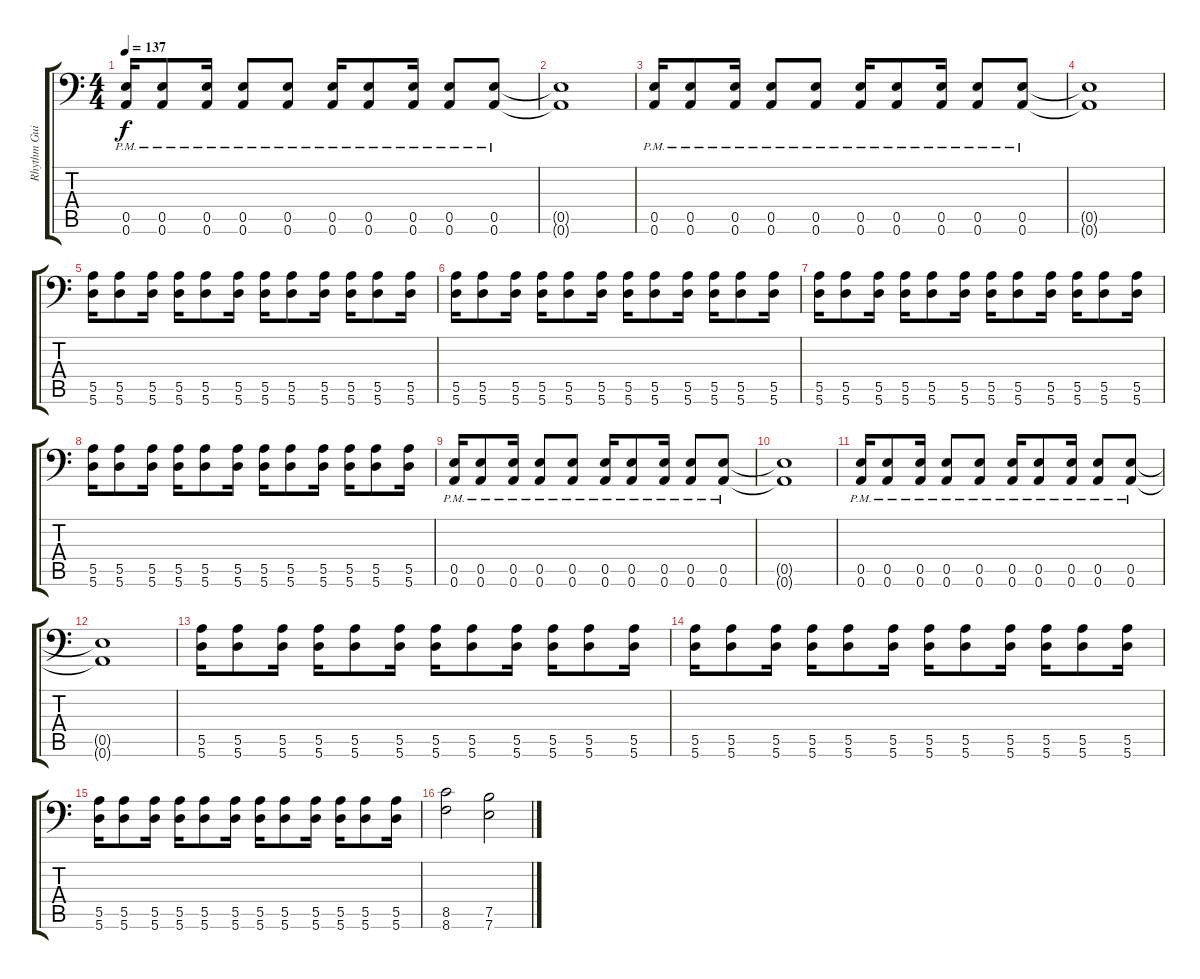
\track ("Rhythm Guitar 2" "Rhythm Gui") {instrument distortionguitar}
\staff {score tabs}
\tuning (B3 Gb3 D3 A2 E2 A1) {hide}
\ts (4 4)
\tempo 137
\clef f4
\ks c
(0.5{pm} 0.6{pm}).16{dy f} (0.5{pm} 0.6{pm}).8 (0.5{pm} 0.6{pm}).16 (0.5{pm} 0.6{pm}).8 (0.5{pm} 0.6{pm}).8 (0.5{pm} 0.6{pm}).16 (0.5{pm} 0.6{pm}).8 (0.5{pm} 0.6{pm}).16 (0.5{pm} 0.6{pm}).8 (0.5{pm} 0.6{pm}).8 |
(0.5{t} 0.6{t}).1 |
(0.5{pm} 0.6{pm}).16 (0.5{pm} 0.6{pm}).8 (0.5{pm} 0.6{pm}).16 (0.5{pm} 0.6{pm}).8 (0.5{pm} 0.6{pm}).8 (0.5{pm} 0.6{pm}).16 (0.5{pm} 0.6{pm}).8 (0.5{pm} 0.6{pm}).16 (0.5{pm} 0.6{pm}).8 (0.5{pm} 0.6{pm}).8 |
(0.5{t} 0.6{t}).1 |
(5.5 5.6).16 (5.5 5.6).8 (5.5 5.6).16 (5.5 5.6).16 (5.5 5.6).8 (5.5 5.6).16 (5.5 5.6).16 (5.5 5.6).8 (5.5 5.6).16 (5.5 5.6).16 (5.5 5.6).8 (5.5 5.6).16 |
(5.5 5.6).16 (5.5 5.6).8 (5.5 5.6).16 (5.5 5.6).16 (5.5 5.6).8 (5.5 5.6).16 (5.5 5.6).16 (5.5 5.6).8 (5.5 5.6).16 (5.5 5.6).16 (5.5 5.6).8 (5.5 5.6).16 |
(5.5 5.6).16 (5.5 5.6).8 (5.5 5.6).16 (5.5 5.6).16 (5.5 5.6).8 (5.5 5.6).16 (5.5 5.6).16 (5.5 5.6).8 (5.5 5.6).16 (5.5 5.6).16 (5.5 5.6).8 (5.5 5.6).16 |
(5.5 5.6).16 (5.5 5.6).8 (5.5 5.6).16 (5.5 5.6).16 (5.5 5.6).8 (5.5 5.6).16 (5.5 5.6).16 (5.5 5.6).8 (5.5 5.6).16 (5.5 5.6).16 (5.5 5.6).8 (5.5 5.6).16 |
(0.5{pm} 0.6{pm}).16 (0.5{pm} 0.6{pm}).8 (0.5{pm} 0.6{pm}).16 (0.5{pm} 0.6{pm}).8 (0.5{pm} 0.6{pm}).8 (0.5{pm} 0.6{pm}).16 (0.5{pm} 0.6{pm}).8 (0.5{pm} 0.6{pm}).16 (0.5{pm} 0.6{pm}).8 (0.5{pm} 0.6{pm}).8 |
(0.5{t} 0.6{t}).1 |
(0.5{pm} 0.6{pm}).16 (0.5{pm} 0.6{pm}).8 (0.5{pm} 0.6{pm}).16 (0.5{pm} 0.6{pm}).8 (0.5{pm} 0.6{pm}).8 (0.5{pm} 0.6{pm}).16 (0.5{pm} 0.6{pm}).8 (0.5{pm} 0.6{pm}).16 (0.5{pm} 0.6{pm}).8 (0.5{pm} 0.6{pm}).8 |
(0.5{t} 0.6{t}).1 |
(5.5 5.6).16 (5.5 5.6).8 (5.5 5.6).16 (5.5 5.6).16 (5.5 5.6).8 (5.5 5.6).16 (5.5 5.6).16 (5.5 5.6).8 (5.5 5.6).16 (5.5 5.6).16 (5.5 5.6).8 (5.5 5.6).16 |
(5.5 5.6).16 (5.5 5.6).8 (5.5 5.6).16 (5.5 5.6).16 (5.5 5.6).8 (5.5 5.6).16 (5.5 5.6).16 (5.5 5.6).8 (5.5 5.6).16 (5.5 5.6).16 (5.5 5.6).8 (5.5 5.6).16 |
(5.5 5.6).16 (5.5 5.6).8 (5.5 5.6).16 (5.5 5.6).16 (5.5 5.6).8 (5.5 5.6).16 (5.5 5.6).16 (5.5 5.6).8 (5.5 5.6).16 (5.5 5.6).16 (5.5 5.6).8 (5.5 5.6).16 |
(8.5 8.6).2 (7.5 7.6).2
